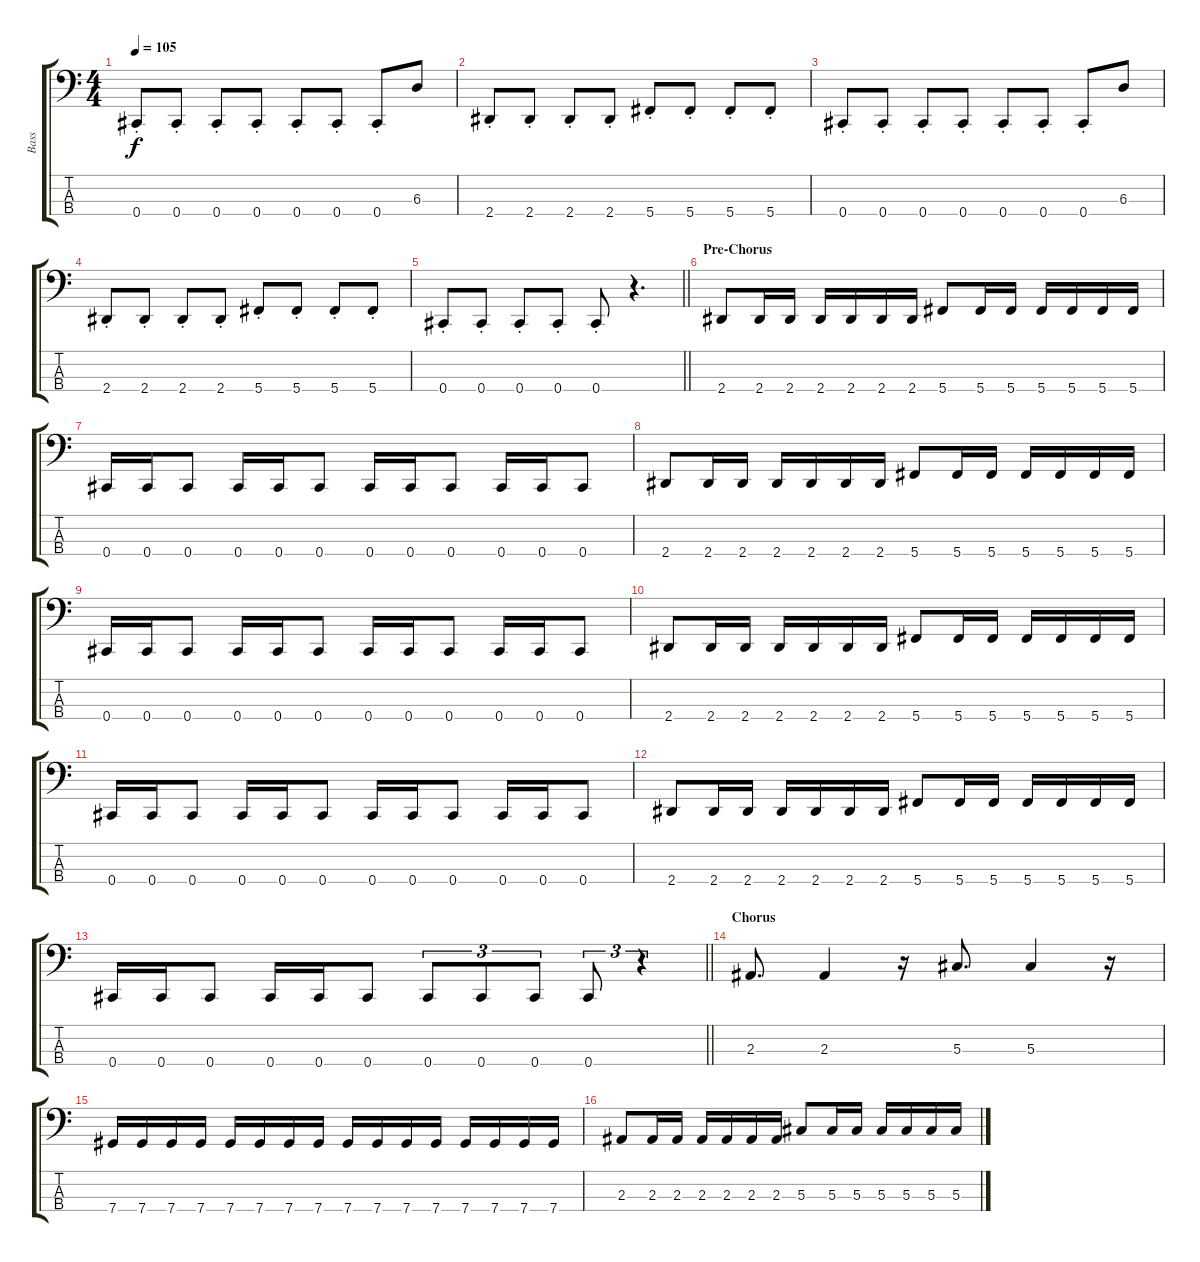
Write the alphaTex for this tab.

\track ("Bass" "Bass") {instrument electricbasspick}
\staff {score tabs}
\tuning (Gb2 Db2 Ab1 Db1) {hide}
\ts (4 4)
\tempo 105
\clef f4
\ks c
0.4{st}.8{dy f} 0.4{st}.8 0.4{st}.8 0.4{st}.8 0.4{st}.8 0.4{st}.8 0.4{st}.8 6.3.8 |
2.4{st}.8 2.4{st}.8 2.4{st}.8 2.4{st}.8 5.4{st}.8 5.4{st}.8 5.4{st}.8 5.4{st}.8 |
0.4{st}.8 0.4{st}.8 0.4{st}.8 0.4{st}.8 0.4{st}.8 0.4{st}.8 0.4{st}.8 6.3.8 |
2.4{st}.8 2.4{st}.8 2.4{st}.8 2.4{st}.8 5.4{st}.8 5.4{st}.8 5.4{st}.8 5.4{st}.8 |
\barLineRight lightlight
0.4{st}.8 0.4{st}.8 0.4{st}.8 0.4{st}.8 0.4{st}.8 r.4{d} |
\section ("" "Pre-Chorus")
2.4.8 2.4.16 2.4.16 2.4.16 2.4.16 2.4.16 2.4.16 5.4.8 5.4.16 5.4.16 5.4.16 5.4.16 5.4.16 5.4.16 |
0.4.16 0.4.16 0.4.8 0.4.16 0.4.16 0.4.8 0.4.16 0.4.16 0.4.8 0.4.16 0.4.16 0.4.8 |
2.4.8 2.4.16 2.4.16 2.4.16 2.4.16 2.4.16 2.4.16 5.4.8 5.4.16 5.4.16 5.4.16 5.4.16 5.4.16 5.4.16 |
0.4.16 0.4.16 0.4.8 0.4.16 0.4.16 0.4.8 0.4.16 0.4.16 0.4.8 0.4.16 0.4.16 0.4.8 |
2.4.8 2.4.16 2.4.16 2.4.16 2.4.16 2.4.16 2.4.16 5.4.8 5.4.16 5.4.16 5.4.16 5.4.16 5.4.16 5.4.16 |
0.4.16 0.4.16 0.4.8 0.4.16 0.4.16 0.4.8 0.4.16 0.4.16 0.4.8 0.4.16 0.4.16 0.4.8 |
2.4.8 2.4.16 2.4.16 2.4.16 2.4.16 2.4.16 2.4.16 5.4.8 5.4.16 5.4.16 5.4.16 5.4.16 5.4.16 5.4.16 |
\barLineRight lightlight
0.4.16 0.4.16 0.4.8 0.4.16 0.4.16 0.4.8 0.4.8{tu (3 2)} 0.4.8{tu (3 2)} 0.4.8{tu (3 2)} 0.4.8{tu (3 2)} r.4{tu (3 2)} |
\section ("" "Chorus")
2.3.8{d} 2.3.4 r.16 5.3.8{d} 5.3.4 r.16 |
7.4.16 7.4.16 7.4.16 7.4.16 7.4.16 7.4.16 7.4.16 7.4.16 7.4.16 7.4.16 7.4.16 7.4.16 7.4.16 7.4.16 7.4.16 7.4.16 |
2.3.8 2.3.16 2.3.16 2.3.16 2.3.16 2.3.16 2.3.16 5.3.8 5.3.16 5.3.16 5.3.16 5.3.16 5.3.16 5.3.16
